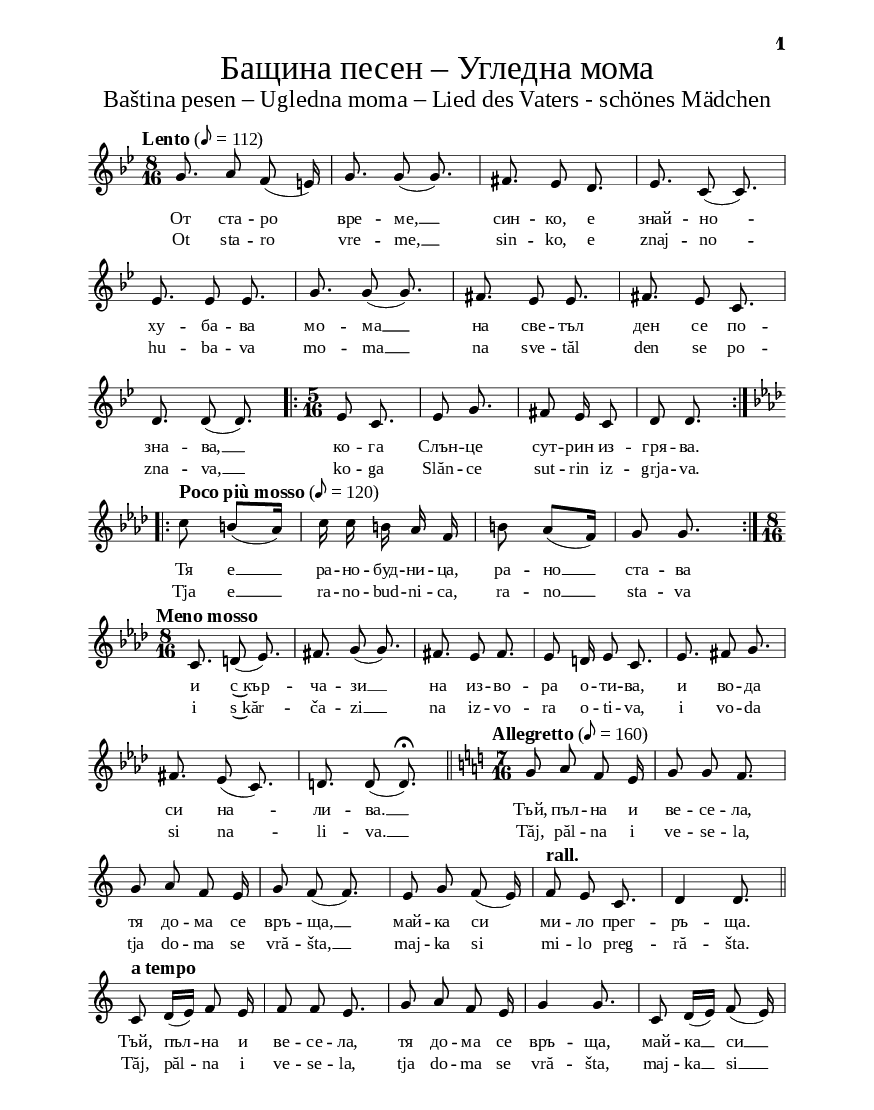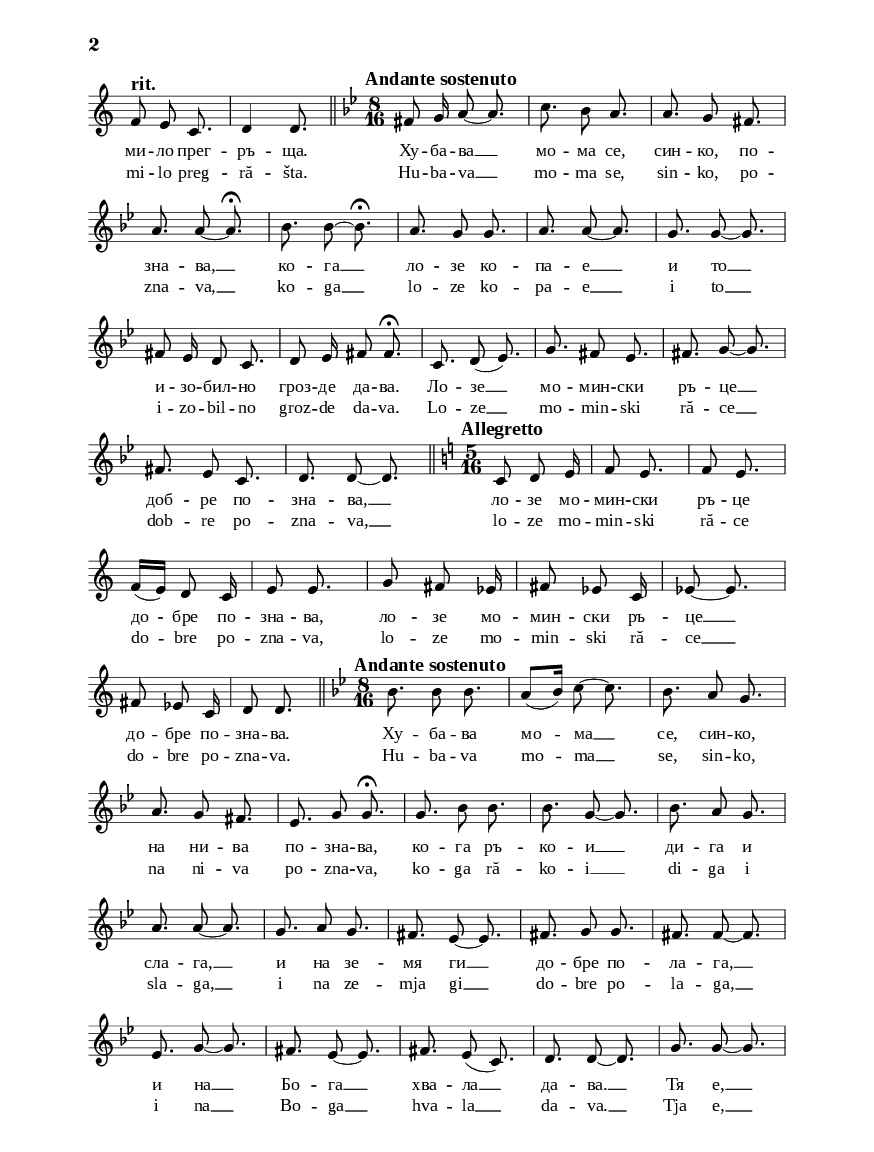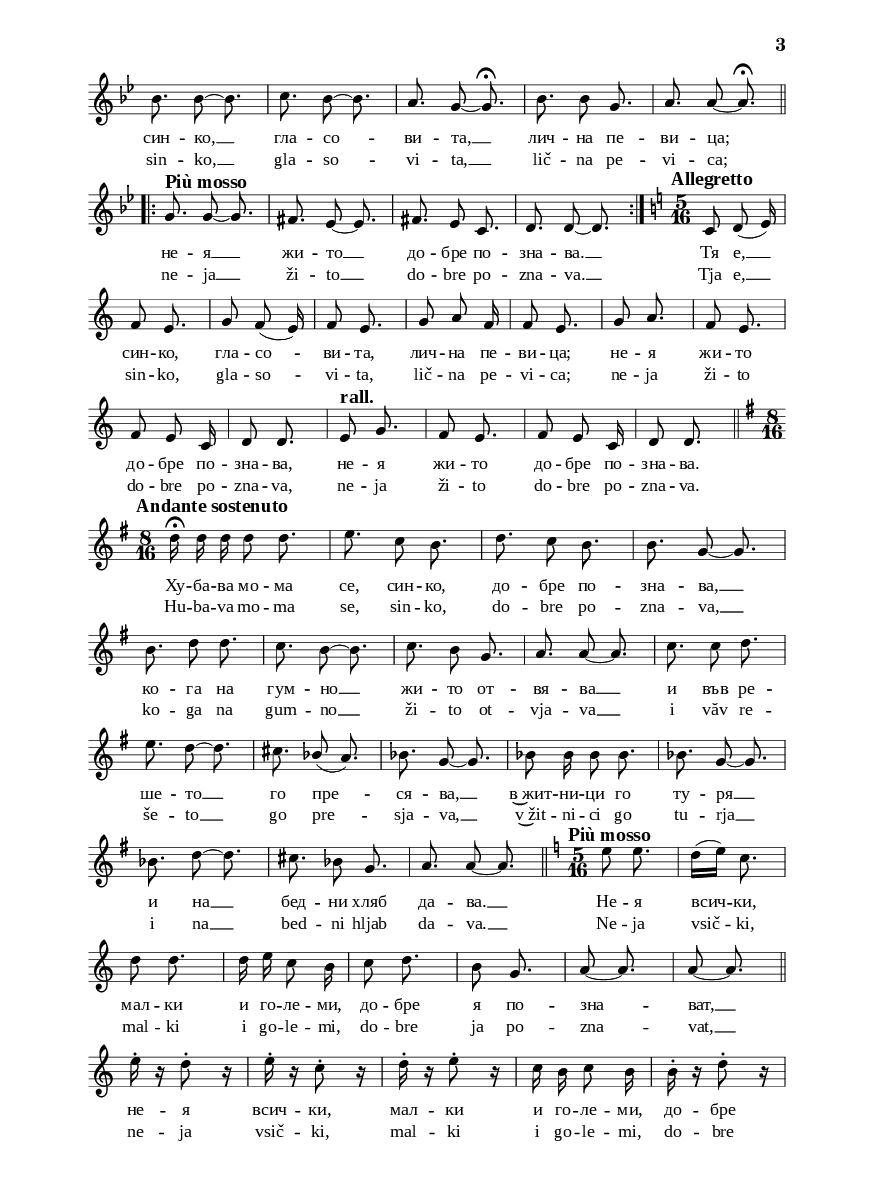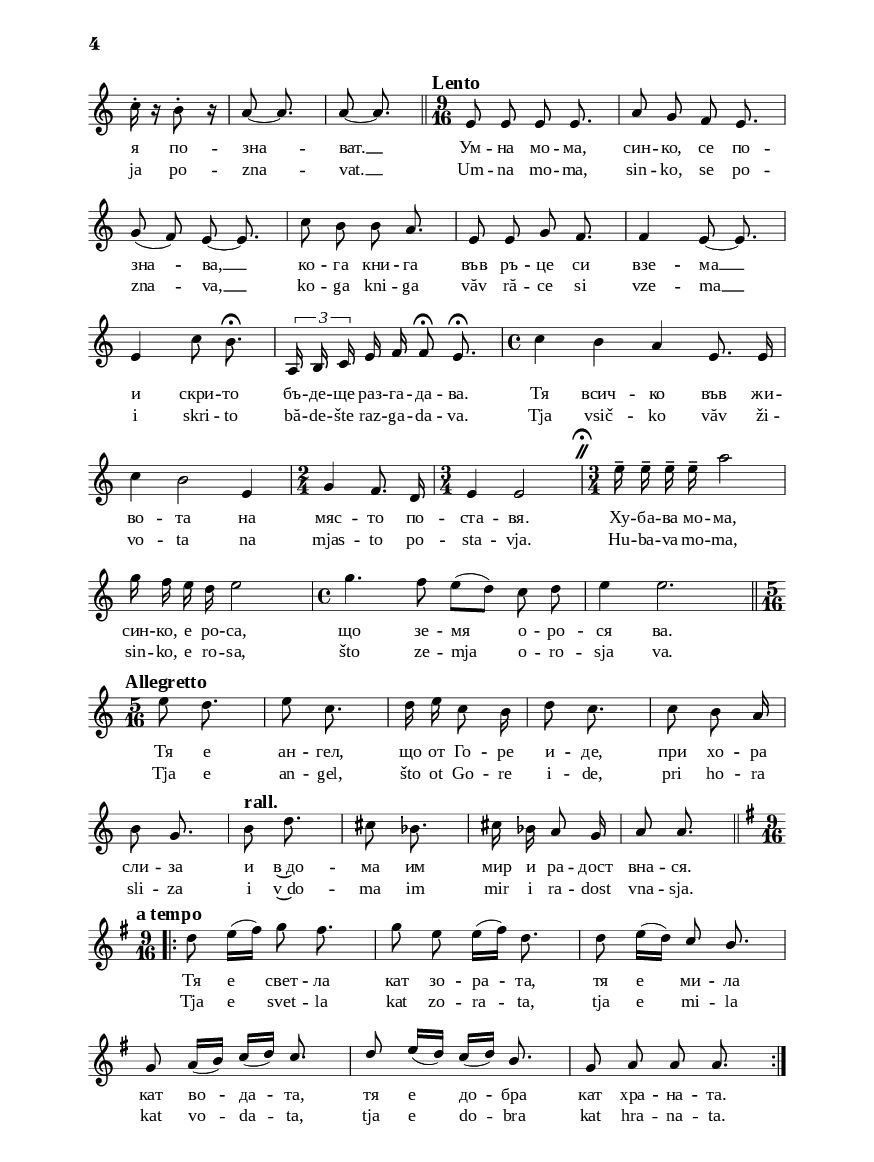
\version "2.24.4"

% include paper part and global functions
\include "include/globals.ily"

\bookpart {
  \label #'ref138
  \tocItem \markup "Бащина песен – Угледна мома – Baština pesen – Ugledna moma"
   \include "include/bookpart-paper.ily"
  \score {
    \include "include/score-layout.ily"

    \new Voice  \relative c' {
      \clef treble
      \key g \minor
      \time 8/16
      \tempoFunc "Lento" 8 "112"
      \autoBeamOff
      g'8. a8 f(e16) |
      g8. g8(g8.) |
      fis8. ees8 d8. |
      ees8. c8(c8.) | \break

      ees8. ees8 ees8. |
      g8. g8(g8.)  |
      fis8. ees8 ees8.  |
      fis8. ees8 c8.  | \break

      d8. d8(d8.)  |
      \bar ".|:" \time 5/16 ees8 c8.  |
      ees8 g8. |
      fis8 ees16 c8  |
      d8 d8. | \bar ":|.:" \break

      \tempoFunc "Poco più mosso" 8 "120"
      \key f \minor
      c'8 b8[(aes16)] |  |
      c16 c b aes f |  |
      b8 aes([f16])  |
      g8 g8. | \bar ":|."

      \time 8/16 \break
      \tempo "Meno mosso" c,8. d8(ees8.) |
      fis8. g8 (g8.) |
      fis8. ees8 fis8. |
      ees8 d16 ees8 c8. |
      ees8. fis8 g8. | \break

      fis8.ees8(c8.) |
      d8. d8(d8.\fermata) | \bar "||"
      \time 7/16
      \key c \major
      \tempoFunc "Allegretto" 8 "160"
      g8 a f e16 |
      g8 g f8. | \break

      g8 a f e16 |
      g8 f(f8.) |
      e8 g f(e16) |
      \tempo "rall." f8 e c8. |
      d4 d8. | \bar "||" \break

      \tempo "a tempo"
      c8 d16[(e)] f8 e16 |
      f8 f e8. |
      g8 a f e16 |
      g4 g8. |
      c,8 d16[(e)] f8(e16) | \break

      \tempo "rit."
      f8 e c8. |
      d4 d8. | \bar "||"
      \key g \minor
      \time 8/16
      \tempo "Andante sostenuto"
      fis8 g16 a8~ a8. |
      c8. bes8 a8. |
      a8. g8 fis8. | \break

      a8. a8~ a8.\fermata |
      bes8. bes8~ bes8.\fermata |
      a8. g8 g8. |
      a8. a8~ a8. |
      g8. g8~ g8. | \break

      fis8 ees16 d8 c8. |
      d8 ees16 fis8 fis8.\fermata |
      c8. d8(ees8.) |
      g8. fis8 ees8. |
      fis8. g8~ g8. | \break

      fis8. ees8 c8. |
      d8. d8~ d8. | \bar "||"
      \key c \major
      \time 5/16
      \tempo "Allegretto"
      c8 d e 16 |
      f8 e8. |
      f8 e8. | \break

      f16[(e)] d8 c16 |
      e8 e8.|
      g8 fis ees16 |
      fis8 ees8 c16 |
      ees8~ ees8. | \break

      fis8 ees8 c16 |
      d8 d8. | \bar "||"
      \key g \minor
      \time 8/16
      \tempo "Andante sostenuto"
      bes'8. bes8 bes8. |
      a8[(bes16)] c8~ c8. |
      bes8. a8 g8. | \break
      a8. g8 fis8. |
      ees8. g8 g8.\fermata |
      g8. bes8 bes8. |
      bes8. g8~ g8. |
      bes8. a8 g8. | \break

      a8. a8~ a8. |
      g8. a8 g8. |
      fis8. ees8~ ees8. |
      fis8. g8 g8. |
      fis8. fis8~ fis8. | \break

      ees8. g8~ g8. |
      fis8. ees8~ ees8. |
      fis8. ees8(c8.) |
      d8. d8~ d8. |
      g8. g8~ g8. | \break

      bes8. bes8~ bes8. |
      c8. bes8~ bes8. |
      a8. g8~ g8.\fermata |
      bes8. bes8 g8. |
      a8. a8~ a8.\fermata | \break

      \bar ".|:-||"  \tempo "Più mosso"
      g8. g8~ g8. |
      fis8. ees8~ ees8. |
      fis8. ees8 c8. |
      d8. d8~ d8. | \bar ":|."

      \key c \major
      \time 5/16
      \tempo "Allegretto"
      c8 d(e16) | \break

      f8 e8. |
      g8 f8(e16) |
      f8 e8. |
      g8 a f16 |
      f8 e8. |
      g8 a8. |
      f8 e8. | \break

      f8 e c16 |
      d8 d8. |
      \tempo "rall."
      e8 g8. |
      f8 e8. |
      f8 e c16 |
      d8 d8. | \bar "||"
      \time 8/16
      \key g \major
      \break

      \tempo "Andante sostenuto"
      d'16\fermata d d d8 d8. |
      e8. c8 b8. |
      d8. c8 b8. |
      b8. g8~ g8. \break

      b8. d8 d8. |
      c8. b8~ b8. |
      c8. b8 g8. |
      a8. a8~ a8. |
      c8. c8 d8. | \break

      e8. d8~ d8. |
      cis8. \stemUp bes8(a8.) \stemNeutral |
      bes8. g8~ g8. |
      bes8 bes16 bes8 bes8. |
      bes8. g8~ g8. | \break
      bes8. d8~ d8. |
      cis8. bes8 g8. |
      a8. a8~ a8. |  \bar "||"
      \key c \major
      \time 5/16
      \tempo "Più mosso" e'8 e8. |
      d16[(e)] c8. | \break
      d8 d8. |
      d16 e c8  b16 |
      c8 d8. |
      b8 g8. |
      a8~ a8. |
      a8~ a8. | \bar "||" \break

      e'16\staccato r16 d8\staccato r16 |
      e16\staccato r16 c8\staccato r16 |
      d16\staccato r16 e8\staccato r16 |
      c16 b c8 b16 |
      b16\staccato r16 d8\staccato r16 | \break

      c16\staccato r16 b8\staccato r16 |
      a8~ a8. |
      a8~ a8. |  \bar "||"
      \key a \minor
      \time 9/16
      \tempo "Lento" e8 e e e8. |
      a8 g f e8. | \break

      g8(f) e8~ e8. |
      c'8 b b a8. |
      e8 e g f8. |
      f4 e8~ e8. | \break

      e4 c'8 b8.\fermata |
      \tuplet 3/2 { a,16 b c } e f f8\fermata e8.\fermata |
      \time 4/4 c'4 b a e8. e16  \break |

      c'4 b2 e,4 |
      \time 2/4 g4 f8. d16 |
      \time 3/4 e4   e2 \mark\markup{ \column { \hspace #0 \center-align \normalsize \musicglyph #"scripts.ufermata"  \center-align \normalsize \musicglyph #"scripts.caesura.straight" }}
      |
      \bar "|"
      \time 3/4  | % 149

      e'16 --e16 --e16 --
      e16 --a2   \break | % 151
      g16 f16 e16 d16
      e2 | % 152

      \time 4/4  | % 152
      g4.f8 e8 ( [d8 ] )
      c8 d8  | % 153
      e4 e2. \bar "||" \break
      \tempo "Allegretto"
      \time 5/16  | % 154
      e8 d8. | % 155
      e8 c8. | % 156
      d16 e16  c8 b16 |% 158
      d8 c8. | c8 b8 a16 | \break
      b8  g8. |
      \tempo"rall."b8 d8. | % 161
      cis8 bes8. | % 162
      cis16 bes16  a8  g16 | % 163
      a8  a8. \bar "||"

      \break \repeat volta 1 {
        | % 164
        \bar ".|:-||"  \key g \major \time 9/16 | % 164
        \tempo"a tempo" d8 e16 ( [
        fis16 ) ] g8 fis8. | % 165
        g8 e8 e16 ( [ \stemDown
        fis16 ) ]d8. | % 166
        d8 e16 ( [d16 ) ] \stemUp
        c8 b8. \break | % 167
        g8 a16 ( [  b16 ) ]c16 (
        [d16 ) ]c8. | % 168
        d8 e16 ( [d16 ) ] \stemUp
        c16 ( [d16 ) ]b8. | % 169
        g8  a8  a8  a8. \bar ":|."
      }


    }

    \addlyrics {
      От ста -- ро вре -- ме, __ син -- ко, е знай -- но --
      ху -- ба -- ва мо -- ма __ на све -- тъл ден се по --
      зна -- ва, __ ко -- га Слън -- це сут -- рин из -- гря -- ва.
      Тя е __ ра -- но -- буд -- ни -- ца, ра -- но __ ста -- ва
      и с~кър -- ча -- зи __ на из -- во -- ра о -- ти -- ва, и во -- да
      си на -- ли -- ва. __ Тъй, пъл -- на и ве -- се -- ла,
      тя до -- ма се връ -- ща, __ май -- ка си ми -- ло прег -- ръ -- ща.
      Тъй, пъл -- на и ве -- се -- ла,  тя до -- ма се връ -- ща, май -- ка __ си __
      ми -- ло прег -- ръ -- ща. Ху -- ба -- ва __ мо -- ма се, син -- ко, по --
      зна -- ва, __ ко -- га __ ло -- зе ко -- па -- е __ и то __
      и -- зо -- бил -- но гроз -- де да -- ва. Ло -- зе __ мо -- мин -- ски ръ -- це __
      доб -- ре по -- зна -- ва, __ ло -- зе мо -- мин -- ски ръ -- це
      до -- бре по -- зна -- ва, ло -- зе мо -- мин -- ски ръ -- це __
      до -- бре по -- зна -- ва. Ху -- ба -- ва мо -- ма __ се, син -- ко,
      на ни -- ва по -- зна -- ва, ко -- га ръ -- ко -- и __ ди -- га и
      сла -- га, __ и на  зе -- мя ги __ до -- бре по -- ла -- га, __
      и на __ Бо -- га __  хва -- ла __ да -- ва. __ Тя е, __
      син -- ко, __ гла -- со -- ви -- та, __  лич -- на пе -- ви -- ца;
      не -- я __ жи -- то __ до -- бре по -- зна -- ва. __ Тя е, __
      син -- ко, гла -- со -- ви -- та, лич -- на пе -- ви -- ца; не -- я жи -- то
      до -- бре по -- зна -- ва, не -- я жи -- то до -- бре по -- зна -- ва.
      Ху -- ба -- ва мо -- ма се, син -- ко, до -- бре по -- зна -- ва, __
      ко -- га на гум -- но __  жи -- то от -- вя -- ва __ и във ре --
      ше -- то __ го пре -- ся -- ва, __ в~жит -- ни -- ци го ту -- ря __
      и на __  бед -- ни хляб да -- ва. __ Не -- я всич -- ки,
      мал -- ки и го -- ле -- ми, до -- бре я по -- зна -- ват, __
      не -- я всич -- ки, мал -- ки и го -- ле -- ми, до -- бре
      я по -- зна -- ват. __ Ум -- на мо -- ма, син -- ко, се по --
      зна -- ва, __ ко -- га кни -- га във ръ -- це си взе -- ма __
      и скри -- то бъ -- де -- ще раз -- га -- да -- ва. Тя всич -- ко във жи --
      во -- та на мяс -- то по -- ста -- вя. Ху -- ба -- ва мо -- ма,
      син -- ко, е ро -- са, що зе -- мя о -- ро -- ся ва.
      Тя е ан -- гел, що от Го -- ре и -- де, при хо -- ра
      сли -- за  и в~до -- ма им мир и ра -- дост вна -- ся.
      Тя е свет -- ла кат зо -- ра -- та, тя е ми -- ла
      кат во -- да -- та, тя е до -- бра кат хра -- на -- та.
    }


    \addlyrics {
      Ot sta -- ro vre -- me, __ sin -- ko, e znaj -- no --
      hu -- ba -- va mo -- ma __ na sve -- tăl den se po --
      zna -- va, __ ko -- ga Slăn -- ce sut -- rin iz -- grja -- va.
      Tja e __ ra -- no -- bud -- ni -- ca, ra -- no __ sta -- va
      i s~kăr -- ča -- zi __ na iz -- vo -- ra o -- ti -- va, i vo -- da
      si na -- li -- va. __ Tăj, păl -- na i ve -- se -- la,
      tja do -- ma se vră -- šta, __ maj -- ka si mi -- lo preg -- ră -- šta.
      Tăj, păl -- na i ve -- se -- la,  tja do -- ma se vră -- šta, maj -- ka __ si __
      mi -- lo preg -- ră -- šta. Hu -- ba -- va __ mo -- ma se, sin -- ko, po --
      zna -- va, __ ko -- ga __ lo -- ze ko -- pa -- e __ i to __
      i -- zo -- bil -- no groz -- de da -- va. Lo -- ze __ mo -- min -- ski ră -- ce __
      dob -- re po -- zna -- va, __ lo -- ze mo -- min -- ski ră -- ce
      do -- bre po -- zna -- va, lo -- ze mo -- min -- ski ră -- ce __
      do -- bre po -- zna -- va. Hu -- ba -- va mo -- ma __ se, sin -- ko,
      na ni -- va po -- zna -- va, ko -- ga ră -- ko -- i __ di -- ga i
      sla -- ga, __ i na  ze -- mja gi __ do -- bre po -- la -- ga, __
      i na __ Bo -- ga __  hva -- la __ da -- va. __ Tja e, __
      sin -- ko, __ gla -- so -- vi -- ta, __  lič -- na pe -- vi -- ca;
      ne -- ja __ ži -- to __ do -- bre po -- zna -- va. __ Tja e, __
      sin -- ko, gla -- so -- vi -- ta, lič -- na pe -- vi -- ca; ne -- ja ži -- to
      do -- bre po -- zna -- va, ne -- ja ži -- to do -- bre po -- zna -- va.
      Hu -- ba -- va mo -- ma se, sin -- ko, do -- bre po -- zna -- va, __
      ko -- ga na gum -- no __  ži -- to ot -- vja -- va __ i văv re --
      še -- to __ go pre -- sja -- va, __ v~žit -- ni -- ci go tu -- rja __
      i na __  bed -- ni hljab da -- va. __ Ne -- ja vsič -- ki,
      mal -- ki i go -- le -- mi, do -- bre ja po -- zna -- vat, __
      ne -- ja vsič -- ki, mal -- ki i go -- le -- mi, do -- bre
      ja po -- zna -- vat. __ Um -- na mo -- ma, sin -- ko, se po --
      zna -- va, __ ko -- ga kni -- ga văv ră -- ce si vze -- ma __
      i skri -- to bă -- de -- šte raz -- ga -- da -- va. Tja vsič -- ko văv ži --
      vo -- ta na mjas -- to po -- sta -- vja. Hu -- ba -- va mo -- ma,
      sin -- ko, e ro -- sa, što ze -- mja o -- ro -- sja va.
      Tja e an -- gel, što ot Go -- re i -- de, pri ho -- ra
      sli -- za  i v~do -- ma im mir i ra -- dost vna -- sja.
      Tja e svet -- la kat zo -- ra -- ta, tja e mi -- la
      kat vo -- da -- ta, tja e do -- bra kat hra -- na -- ta.
    }
    \header {
      title = \titleFunc "Бащина песен – Угледна мома" "Baština pesen – Ugledna moma – Lied des Vaters - schönes Mädchen"
    }

    \midi{}

  } % score


  \pageBreak

  % include foreign translation(s) of the song
  \version "2.24.4"

\markup \fill-line { \fontsize #deTitleFontSize "Das Lied des Vaters – schönes Mädchen" }

\markup \null
\markup \null
\markup \abs-fontsize #10 {
  \hspace #15
  \override #`(baseline-skip . ,deCoupletBaselineSkip)

  \column {

  \line { " "Seit alten Zeiten, mein Sohn, ist bekannt,  }

  \line { " "dass ein schönes Mädchen am hellen Tag erkannt wird,  }

  \line { " "wenn die Sonne morgens aufgeht,  }

  \line { " "wenn die Sonne morgens aufgeht.  }
   \vspace #0.5

  \line { " "Es ist frühaufstehend; es steht früh auf,   }
  
  \line { " "es ist frühaufstehend; es steht früh auf   }

  \line { " "und geht mit den Krügen zur Quelle,  und schöpft Wasser.  }

  \line { " "So, erfüllt und fröhlich,  geht es nach Hause  }

  \line { " "und umarmt liebevoll seine Mutter.  }
   \vspace #0.5

  \line { " "Ein schönes Mädchen, mein Sohn, }
          
  \line { " "erkennt man dann, wenn es den Weinberg umgräbt,  }

  \line { " "und er reichlich Trauben trägt.  }

  \line { " "Der Weinberg kennt gut die Hände des Mädchens.  }

  \vspace #0.5

  \line { " "Ein schönes Mädchen, mein Sohn, }
          
  \line { " " erkennt man auf dem Feld  }

  \line { " "wenn es die Garben hebt und hinstellt,  }

  \line { " "sie gut auf die Erde hinlegt  und Gott lobpreist.  }
   \vspace #0.5

  \line { " "Es ist, mein Sohn, stimmgewaltig,  }

  \line { " "eine schöne Sängerin; }
  
  \line { " "der Weizen kennt es gut,}

   
  \line { " "der Weizen kennt es gut.  }

   \line { " "Es ist, mein Sohn, stimmgewaltig,  }

  \line { " "eine schöne Sängerin;  }

  \line { " "der Weizen kennt es gut,  }

  \line { " "der Weizen kennt es gut.  }
  
  \vspace #0.5

  \line { " "Das schöne Mädchen, mein Sohn, erkennt man gut, }
  \line { " "wenn es in der Tenne den Weizen drischt,  }
  \line { " "ihn durchsiebt, ihn in den Speicher bringt   }

  \line { " "und den Armen Brot gibt.  }

  \line { " "Kleine und Große kennen es gut.  }
  \vspace #0.5

  \line { " "Ein kluges Mädchen, mein Sohn, erkennt man,  }

  \line { " "wenn es ein Buch in die Hände nimmt   }

  \line { " "und die verborgene Zukunft enträtselt.  }

  \line { " "Es stellt alles an seinen Platz.  }

  \line { " "Ein schönes Mädchen, mein Sohn, ist der Tau,  }

  \line { " "der den Boden benetzt.  }
  
   \vspace #0.5

  \line { " "Es ist ein Engel, der von oben kommt,  }

  \line { " "zu den Menschen herabsteigt,  }

  \line { " "und Frieden und Freude in ihr Zuhause bringt.  }

  \line { " "Es ist hell wie die Morgenröte,  es ist sanft wie das Wasser,  }

  \line { " "es ist gut wie das Essen.  }

  }
}



} % bookpart
